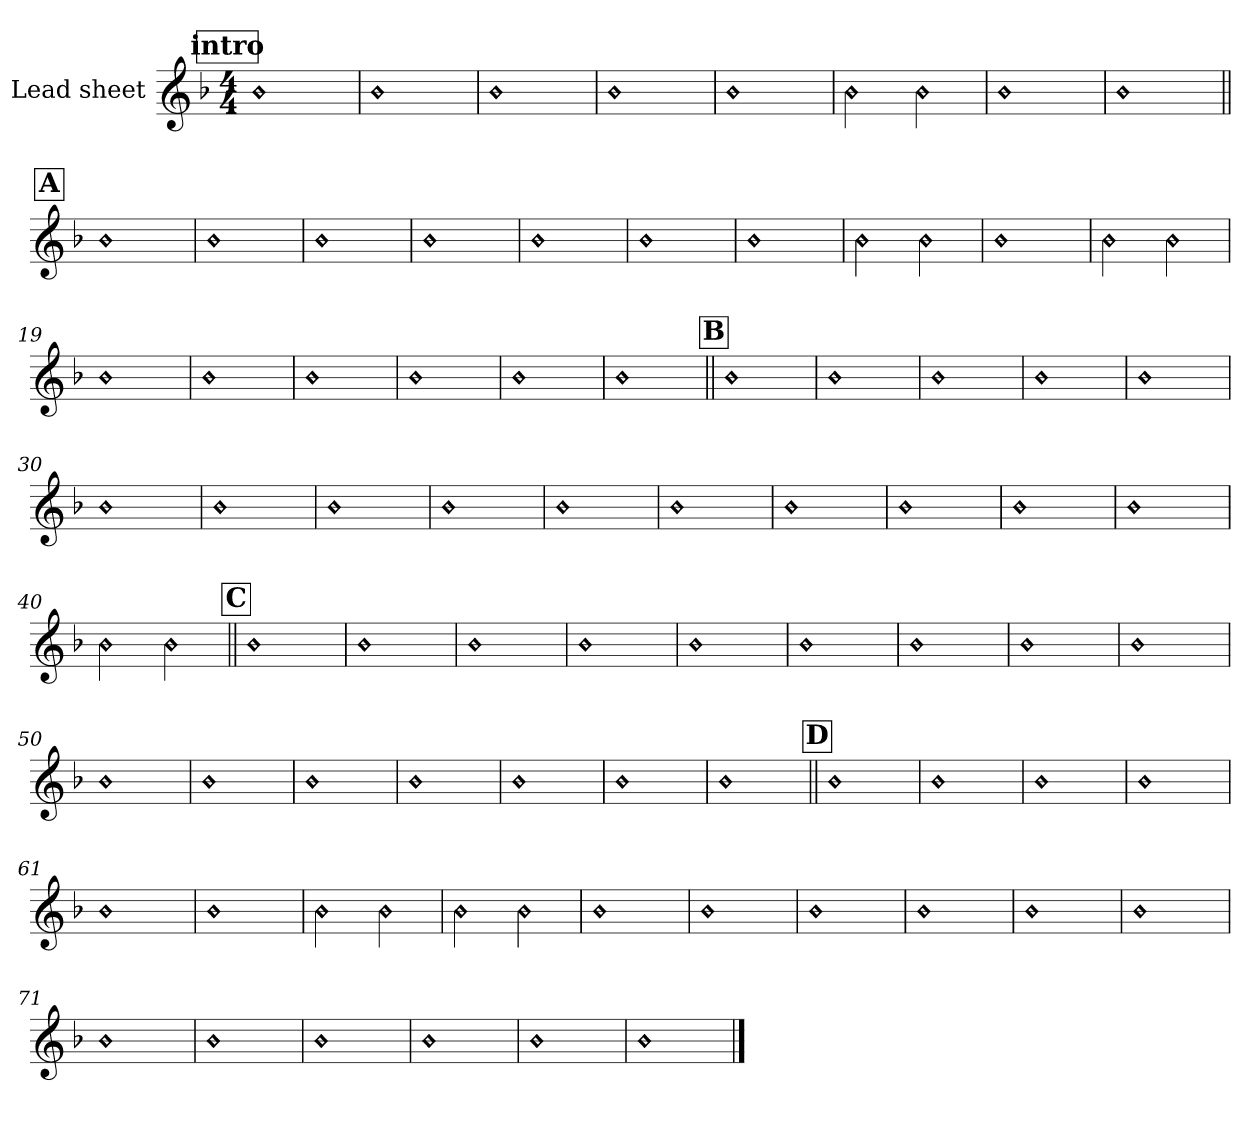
**kern
*part1
*staff1
*I"Lead sheet
*clefG2
*k[b-]
*d:
*M4/4
!!LO:REH:place=s1:a:t=intro
=1||
!LO:N:head=diamond
1b-
=2
!LO:N:head=diamond
1b-
=3
!LO:N:head=diamond
1b-
=4
!LO:N:head=diamond
1b-
!!LO:LB:g=z
=5
!LO:N:head=diamond
1b-
=6
!LO:N:head=diamond
2b-
!LO:N:head=diamond
2b-
=7
!LO:N:head=diamond
1b-
=8
!LO:N:head=diamond
1b-
!!LO:LB:g=z
!!LO:REH:place=s1:a:t=A
=9||
!LO:N:head=diamond
1b-
=10
!LO:N:head=diamond
1b-
=11
!LO:N:head=diamond
1b-
=12
!LO:N:head=diamond
1b-
!!LO:LB:g=z
=13
!LO:N:head=diamond
1b-
=14
!LO:N:head=diamond
1b-
=15
!LO:N:head=diamond
1b-
=16
!LO:N:head=diamond
2b-
!LO:N:head=diamond
2b-
!!LO:LB:g=z
=17
!LO:N:head=diamond
1b-
=18
!LO:N:head=diamond
2b-
!LO:N:head=diamond
2b-
=19
!LO:N:head=diamond
1b-
=20
!LO:N:head=diamond
1b-
!!LO:LB:g=z
=21
!LO:N:head=diamond
1b-
=22
!LO:N:head=diamond
1b-
=23
!LO:N:head=diamond
1b-
=24
!LO:N:head=diamond
1b-
!!LO:LB:g=z
!!LO:REH:place=s1:a:t=B
=25||
!LO:N:head=diamond
1b-
=26
!LO:N:head=diamond
1b-
=27
!LO:N:head=diamond
1b-
=28
!LO:N:head=diamond
1b-
!!LO:LB:g=z
=29
!LO:N:head=diamond
1b-
=30
!LO:N:head=diamond
1b-
=31
!LO:N:head=diamond
1b-
=32
!LO:N:head=diamond
1b-
!!LO:LB:g=z
=33
!LO:N:head=diamond
1b-
=34
!LO:N:head=diamond
1b-
=35
!LO:N:head=diamond
1b-
=36
!LO:N:head=diamond
1b-
!!LO:LB:g=z
=37
!LO:N:head=diamond
1b-
=38
!LO:N:head=diamond
1b-
=39
!LO:N:head=diamond
1b-
=40
!LO:N:head=diamond
2b-
!LO:N:head=diamond
2b-
!!LO:LB:g=z
!!LO:REH:place=s1:a:t=C
=41||
!LO:N:head=diamond
1b-
=42
!LO:N:head=diamond
1b-
=43
!LO:N:head=diamond
1b-
=44
!LO:N:head=diamond
1b-
!!LO:LB:g=z
=45
!LO:N:head=diamond
1b-
=46
!LO:N:head=diamond
1b-
=47
!LO:N:head=diamond
1b-
=48
!LO:N:head=diamond
1b-
!!LO:LB:g=z
=49
!LO:N:head=diamond
1b-
=50
!LO:N:head=diamond
1b-
=51
!LO:N:head=diamond
1b-
=52
!LO:N:head=diamond
1b-
!!LO:LB:g=z
=53
!LO:N:head=diamond
1b-
=54
!LO:N:head=diamond
1b-
=55
!LO:N:head=diamond
1b-
=56
!LO:N:head=diamond
1b-
!!LO:LB:g=z
!!LO:REH:place=s1:a:t=D
=57||
!LO:N:head=diamond
1b-
=58
!LO:N:head=diamond
1b-
=59
!LO:N:head=diamond
1b-
=60
!LO:N:head=diamond
1b-
!!LO:LB:g=z
=61
!LO:N:head=diamond
1b-
=62
!LO:N:head=diamond
1b-
=63
!LO:N:head=diamond
2b-
!LO:N:head=diamond
2b-
=64
!LO:N:head=diamond
2b-
!LO:N:head=diamond
2b-
!!LO:LB:g=z
=65
!LO:N:head=diamond
1b-
=66
!LO:N:head=diamond
1b-
=67
!LO:N:head=diamond
1b-
=68
!LO:N:head=diamond
1b-
!!LO:LB:g=z
=69
!LO:N:head=diamond
1b-
=70
!LO:N:head=diamond
1b-
=71
!LO:N:head=diamond
1b-
=72
!LO:N:head=diamond
1b-
!!LO:LB:g=z
=73
!LO:N:head=diamond
1b-
=74
!LO:N:head=diamond
1b-
=75
!LO:N:head=diamond
1b-
=76
!LO:N:head=diamond
1b-
==
*-
